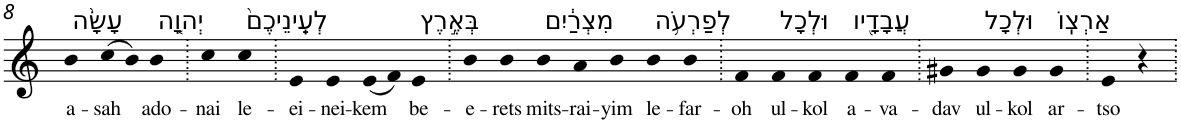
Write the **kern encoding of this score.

**kern	**text
*part1	*part1
*staff1	*staff1
*I"Piano	*
*I'Pno	*
!!LO:PB:g=z
*clefG2	*
*k[]	*
=8	=8
!LO:TX:a:t=עָשָׂ֨ה	!
!	!LO:LY:b
4b	a-
!	!LO:LY:b
(8cc	-sah
8b)	.
!LO:TX:a:t=יְהוָ֤ה	!
!	!LO:LY:b
4b	ado-
=9.	=9.
!	!LO:LY:b
4cc	-nai
!LO:TX:a:t=לְעֵֽינֵיכֶם֙	!
!	!LO:LY:b
4cc	le-
=10.	=10.
!	!LO:LY:b
4e	-ei-
!	!LO:LY:b
4e	-nei-
!	!LO:LY:b
(8e	-kem
8f)	.
!LO:TX:a:t=בְּאֶ֣רֶץ	!
!	!LO:LY:b
4e	be-
=11.	=11.
!	!LO:LY:b
4b	-e-
!	!LO:LY:b
4b	-rets
!LO:TX:a:t=מִצְרַ֔יִם	!
!	!LO:LY:b
4b	mits-
!	!LO:LY:b
4a	-rai-
!	!LO:LY:b
4b	-yim
!LO:TX:a:t=לְפַרְעֹ֥ה	!
!	!LO:LY:b
4b	le-
!	!LO:LY:b
4b	-far-
=12.	=12.
!	!LO:LY:b
4f	-oh
!LO:TX:a:t=וּלְכָל	!
!	!LO:LY:b
4f	ul-
!	!LO:LY:b
4f	-kol
!LO:TX:a:t=עֲבָדָ֖יו	!
!	!LO:LY:b
4f	a-
!	!LO:LY:b
4f	-va-
=13.	=13.
!	!LO:LY:b
4g#X	-dav
!LO:TX:a:t=וּלְכָל	!
!	!LO:LY:b
4g#	ul-
!	!LO:LY:b
4g#	-kol
!LO:TX:a:t=אַרְצֽוֹ	!
!	!LO:LY:b
4g#	ar-
=14.	=14.
!	!LO:LY:b
4e	-tso
4r	.
=.	=.
*-	*-
